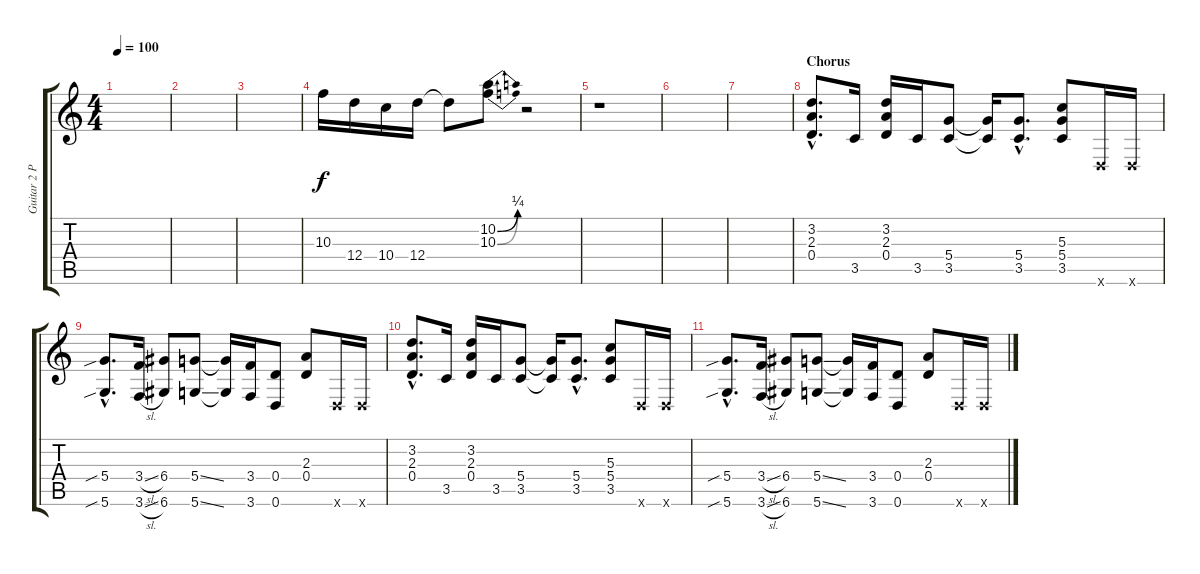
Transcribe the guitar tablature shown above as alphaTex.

\track ("Guitar 2 Peake" "Guitar 2 P") {instrument distortionguitar}
\staff {score tabs}
\tuning (E4 B3 G3 D3 A2 D2) {hide}
\ts (4 4)
\tempo 100
\clef g2
\ks c
|
|
|
10.3.16{volume 8} 12.4.16 10.4.16 12.4.16 12.4{t}.8 (10.2{be (bend 0 0 60 1)} 10.3{be (bend 0 0 60 1)}).8 r.2 |
r.1 |
|
|
\section ("" "Chorus")
(3.2{hac} 2.3{hac} 0.4{hac}).8{d} 3.5.16 (3.2 2.3 0.4).16 3.5.16 (5.4 3.5).8 (5.4{t} 3.5{t}).16 (5.4{hac} 3.5{hac}).8{d} (5.3 5.4 3.5).8 0.6{x}.16 0.6{x}.16 |
(5.4{sib hac} 5.6{sib hac}).8{d} (3.4{sl} 3.6{sl}).16 (6.4 6.6).8 (5.4{ss} 5.6{ss}).8 (5.4{t} 5.6{t}).16 (3.4 3.6).16 (0.4 0.6).8 (2.3 0.4).8 0.6{x}.16 0.6{x}.16 |
(3.2{hac} 2.3{hac} 0.4{hac}).8{d} 3.5.16 (3.2 2.3 0.4).16 3.5.16 (5.4 3.5).8 (5.4{t} 3.5{t}).16 (5.4{hac} 3.5{hac}).8{d} (5.3 5.4 3.5).8 0.6{x}.16 0.6{x}.16 |
(5.4{sib hac} 5.6{sib hac}).8{d} (3.4{sl} 3.6{sl}).16 (6.4 6.6).8 (5.4{ss} 5.6{ss}).8 (5.4{t} 5.6{t}).16 (3.4 3.6).16 (0.4 0.6).8 (2.3 0.4).8 0.6{x}.16 0.6{x}.16
